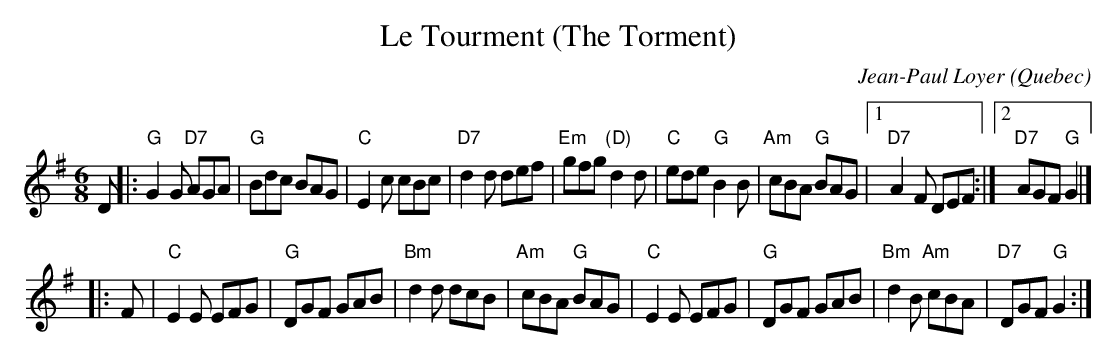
X:1
T: Le Tourment (The Torment)
C: Jean-Paul Loyer
O: Quebec
M: 6/8
L: 1/8
K: G
 D \
|: "G"G2G "D7"AGA | "G"Bdc BAG | "C"E2c cBc | "D7"d2d def \
| "Em"gfg "(D)"d2d | "C"ede "G"B2B | "Am"cBA "G"BAG |1 "D7"A2F DEF :|2 "D7"AGF "G"G2 |]
|: F \
| "C"E2E EFG | "G"DGF GAB | "Bm"d2d dcB | "Am"cBA "G"BAG \
| "C"E2E EFG | "G"DGF GAB | "Bm"d2B "Am"cBA | "D7"DGF "G"G2 :|
